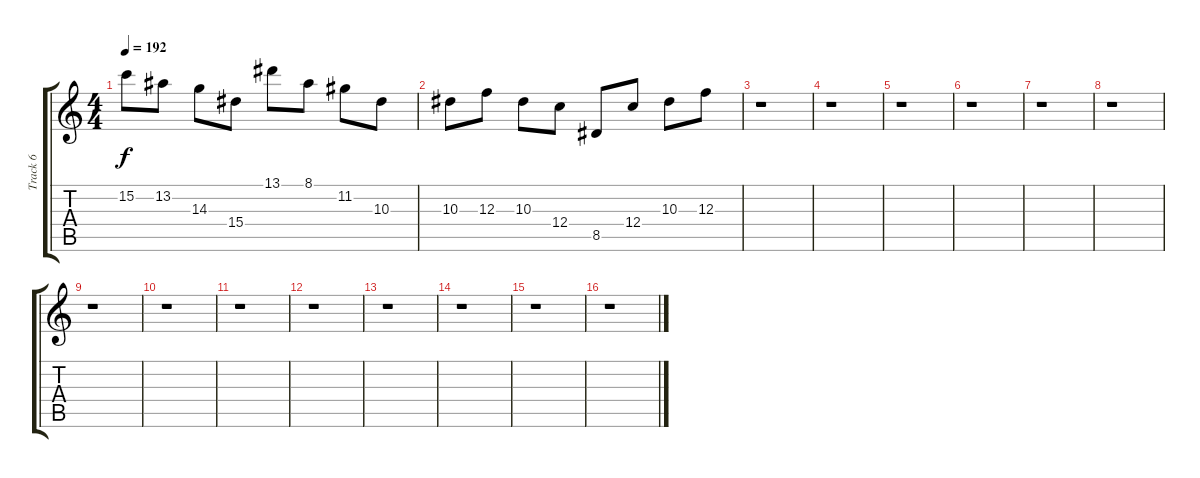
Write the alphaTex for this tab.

\track ("Track 6" "Track 6") {instrument distortionguitar}
\staff {score tabs}
\tuning (D4 A3 F3 C3 G2 C2) {hide}
\ts (4 4)
\tempo 192
\clef g2
\ks c
15.2.8{dy f} 13.2.8 14.3.8 15.4.8 13.1.8 8.1.8 11.2.8 10.3.8 |
10.3.8 12.3.8 10.3.8 12.4.8 8.5.8 12.4.8 10.3.8 12.3.8 |
r.1 |
r.1 |
r.1 |
r.1 |
r.1 |
r.1 |
r.1 |
r.1 |
r.1 |
r.1 |
r.1 |
r.1 |
r.1 |
r.1
